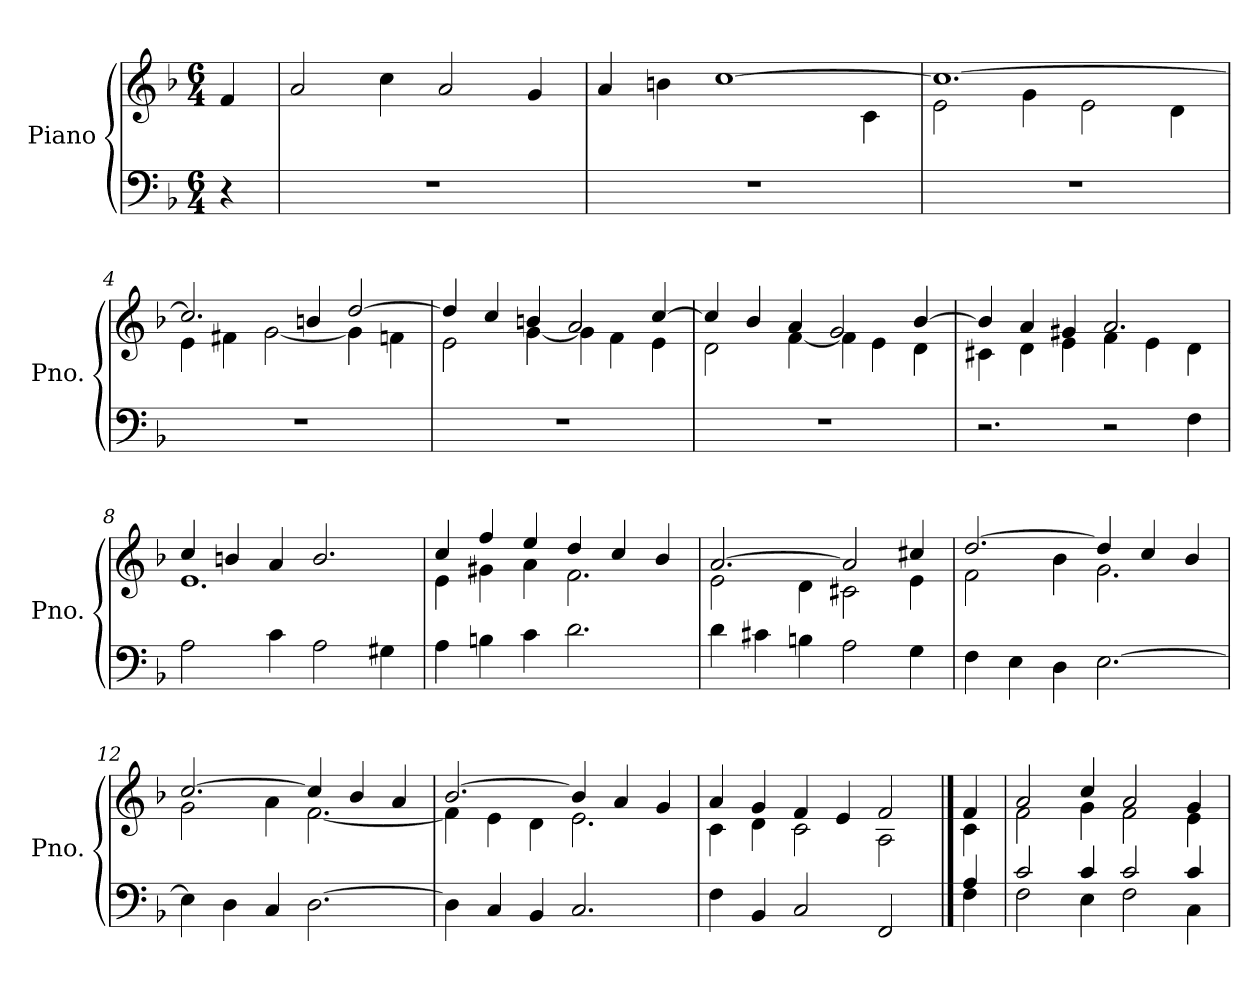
**kern	**kern
*part1	*part1
*staff2	*staff1
*I"Piano	*
*I'Pno.	*
*clefF4	*clefG2
*k[b-]	*k[b-]
*M6/4	*M6/4
=	=
4r	4f/
=1	=1
1.r	2a/
.	4cc\
.	2a/
.	4g/
=2	=2
*	*^
1.r	4a/	2.ryy
.	4bn\	.
.	[1cc	.
.	.	2ryy
.	.	4c\
=3	=3	=3
1.r	1.cc_	2e\
.	.	4g\
.	.	2e\
.	.	4d\
=4	=4	=4
1.r	2.cc/]	4e\
.	.	4f#X\
.	.	[2g\
.	4bn/	.
.	[2dd/	4g\]
.	.	4fn\
=5	=5	=5
1.r	4dd/]	2e\
.	4cc/	.
.	4bn/	[4g\
.	2a/	4g\]
.	.	4f\
.	[4cc/	4e\
!!LO:LB:g=z	!!
=6	=6	=6
1.r	4cc/]	2d\
.	4b-/	.
.	4a/	[4f\
.	2g/	4f\]
.	.	4e\
.	[4b-/	4d\
=7	=7	=7
2.r	4b-/]	4c#X\
.	4a/	4d\
.	4g#X/	4e\
2r	2.a/	4f\
.	.	4e\
4F\	.	4d\
=8	=8	=8
2A\	4cc/	1.e
.	4bn/	.
4c\	4a/	.
2A\	2.b/	.
4G#X\	.	.
=9	=9	=9
4A\	4cc/	4e\
4Bn\	4ff/	4g#X\
4c\	4ee/	4a\
2.d\	4dd/	2.f\
.	4cc/	.
.	4b-/	.
=10	=10	=10
4d\	[2.a/	2e\
4c#X\	.	.
4Bn\	.	4d\
2A\	2a/]	2c#X\
4G\	4cc#X/	4e\
!!LO:LB:g=z	!!
=11	=11	=11
4F\	[2.dd/	2f\
4E\	.	.
4D\	.	4b-\
[2.E\	4dd/]	2.g\
.	4cc/	.
.	4b-/	.
=12	=12	=12
4E\]	[2.cc/	2g\
4D\	.	.
4C/	.	4a\
[2.D\	4cc/]	[2.f\
.	4b-/	.
.	4a/	.
=13	=13	=13
4D\]	[2.b-/	4f\]
4C/	.	4e\
4BB-/	.	4d\
2.C/	4b-/]	2.e\
.	4a/	.
.	4g/	.
=14	=14	=14
4F\	4a/	4c\
4BB-/	4g/	4d\
2C/	4f/	2c\
.	4e/	.
2FF/	2f/	2A\
!!LO:PB:g=z	!!
==14X1	==14X1	==14X1
*^	*	*
4A/	4F\	4f/	4c\
=15	=15	=15	=15
2c/	2F\	2a/	2f\
4c/	4E\	4cc/	4g\
2c/	2F\	2a/	2f\
4c/	4C\	4g/	4e\
*v	*v	*	*
*	*v	*v
=	=
*-	*-
